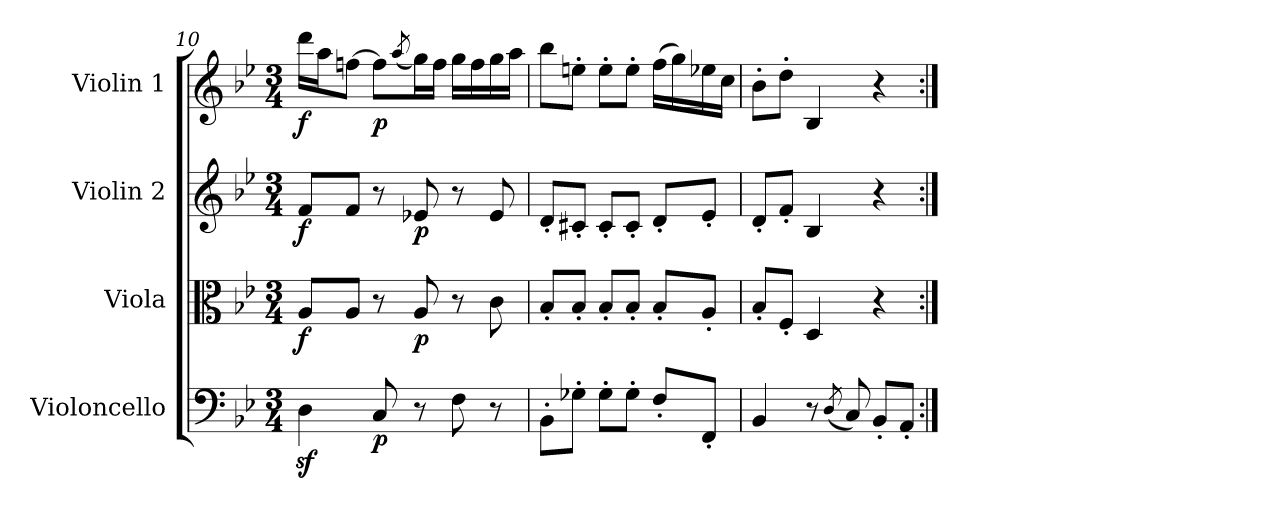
**kern	**dynam	**kern	**dynam	**kern	**dynam	**kern	**dynam
*part4	*part4	*part3	*part3	*part2	*part2	*part1	*part1
*staff4	*staff4	*staff3	*staff3	*staff2	*staff2	*staff1	*staff1
*I"Violoncello	*	*I"Viola	*	*I"Violin 2	*	*I"Violin 1	*
*I'Vc	*	*I'Vla	*	*I'Vln	*	*I'Vln	*
*clefF4	*	*clefC3	*	*clefG2	*	*clefG2	*
*k[b-e-]	*	*k[b-e-]	*	*k[b-e-]	*	*k[b-e-]	*
*M3/4	*	*M3/4	*	*M3/4	*	*M3/4	*
=10	=10	=10	=10	=10	=10	=10	=10
!	!	!	!LO:DY:b	!	!LO:DY:b	!	!LO:DY:b
4Dz<\	.	8A/L	f	8f/L	f	16ddd\LL	f
.	.	.	.	.	.	16aa\J	.
.	.	8A/J	.	8f/J	.	[8ffn\J	.
!	!LO:DY:b	!	!	!	!	!	!LO:DY:b
8C/	p	8r	.	8r	.	8ff\L]	p
.	.	.	.	.	.	(8qaa/	.
!	!	!	!LO:DY:b	!	!LO:DY:b	!	!
8r	.	8A/	p	8e-X/	p	16gg\L)	.
.	.	.	.	.	.	16ff\JJ	.
8F\	.	8r	.	8r	.	16gg\LL	.
.	.	.	.	.	.	16ff\	.
8r	.	8c\	.	8e-/	.	16gg\	.
.	.	.	.	.	.	16aa\JJ	.
!!LO:LB:g=z
=11	=11	=11	=11	=11	=11	=11	=11
8BB-'\L	.	8B-'/L	.	8d'/L	.	8bb-\L	.
8G-X'\J	.	8B-'/J	.	8c#X'/J	.	8een'\J	.
8G-'\L	.	8B-'/L	.	8c#'/L	.	8ee'\L	.
8G-'\J	.	8B-'/J	.	8c#'/J	.	8ee'\J	.
8F'/L	.	8B-'/L	.	8d'/L	.	(16ff\LL	.
.	.	.	.	.	.	16gg\)	.
8FF'/J	.	8A'/J	.	8e-'/J	.	16ee-X\	.
.	.	.	.	.	.	16cc\JJ	.
!!LO:LB:g=z
=11X1	=11X1	=11X1	=11X1	=11X1	=11X1	=11X1	=11X1
4BB-/	.	8B-'/L	.	8d'/L	.	8b-'\L	.
.	.	8F'/J	.	8f'/J	.	8dd'\J	.
8r	.	4D/	.	4B-/	.	4B-/	.
(8qD/	.	.	.	.	.	.	.
8C/)	.	.	.	.	.	.	.
8BB-'/L	.	4r	.	4r	.	4r	.
8AA'/J	.	.	.	.	.	.	.
=:|!	=:|!	=:|!	=:|!	=:|!	=:|!	=:|!	=:|!
*-	*-	*-	*-	*-	*-	*-	*-
